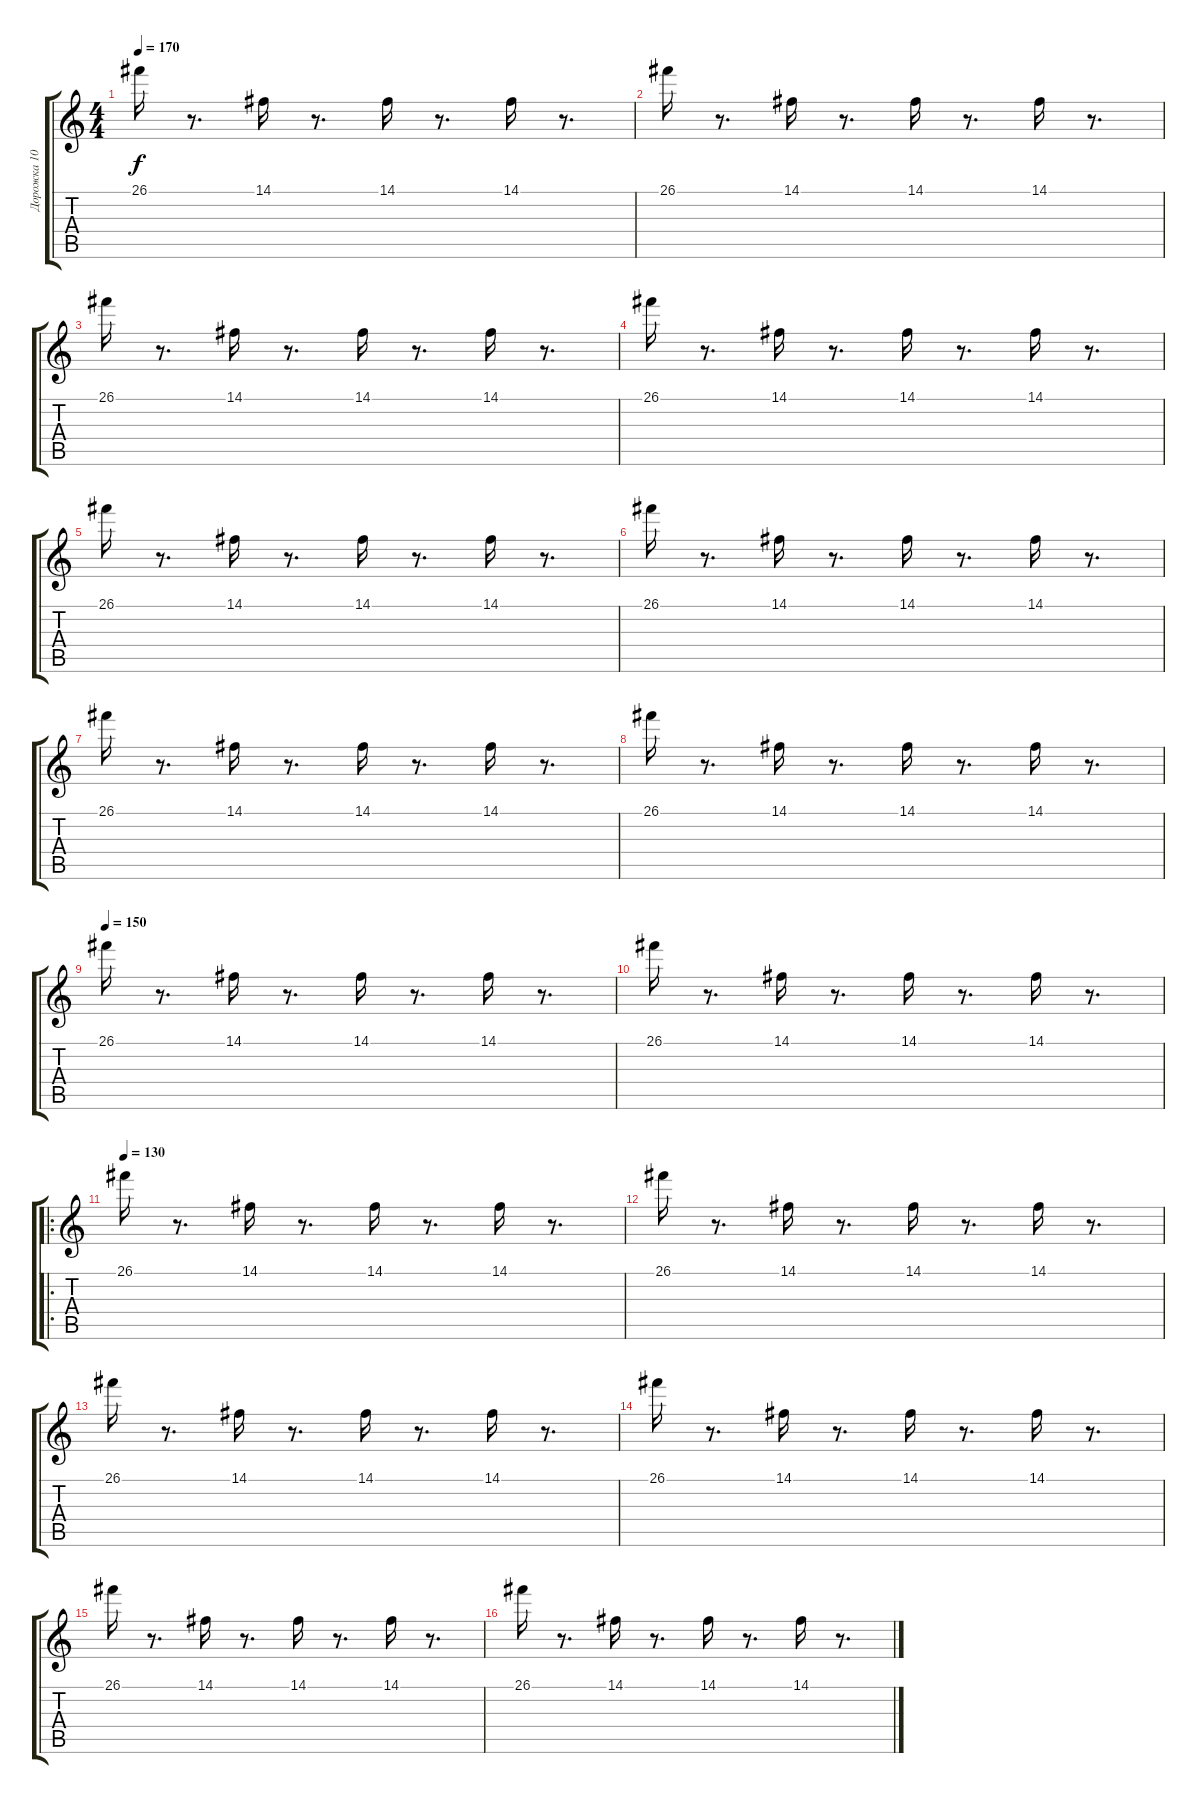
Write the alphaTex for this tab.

\track ("Дорожка 10" "Дорожка 10") {mute instrument pad3polysynth}
\staff {score tabs}
\tuning (E4 B3 G3 D3 A2 E2) {hide}
\ts (4 4)
\tempo 170
\clef g2
\ks c
26.1.16{dy f} r.8{d} 14.1.16 r.8{d} 14.1.16 r.8{d} 14.1.16 r.8{d} |
26.1.16 r.8{d} 14.1.16 r.8{d} 14.1.16 r.8{d} 14.1.16 r.8{d} |
26.1.16 r.8{d} 14.1.16 r.8{d} 14.1.16 r.8{d} 14.1.16 r.8{d} |
26.1.16 r.8{d} 14.1.16 r.8{d} 14.1.16 r.8{d} 14.1.16 r.8{d} |
26.1.16 r.8{d} 14.1.16 r.8{d} 14.1.16 r.8{d} 14.1.16 r.8{d} |
26.1.16 r.8{d} 14.1.16 r.8{d} 14.1.16 r.8{d} 14.1.16 r.8{d} |
26.1.16 r.8{d} 14.1.16 r.8{d} 14.1.16 r.8{d} 14.1.16 r.8{d} |
26.1.16 r.8{d} 14.1.16 r.8{d} 14.1.16 r.8{d} 14.1.16 r.8{d} |
\tempo 150
26.1.16 r.8{d} 14.1.16 r.8{d} 14.1.16 r.8{d} 14.1.16 r.8{d} |
26.1.16 r.8{d} 14.1.16 r.8{d} 14.1.16 r.8{d} 14.1.16 r.8{d} |
\ro
\tempo 130
26.1.16 r.8{d} 14.1.16 r.8{d} 14.1.16 r.8{d} 14.1.16 r.8{d} |
26.1.16 r.8{d} 14.1.16 r.8{d} 14.1.16 r.8{d} 14.1.16 r.8{d} |
26.1.16 r.8{d} 14.1.16 r.8{d} 14.1.16 r.8{d} 14.1.16 r.8{d} |
26.1.16 r.8{d} 14.1.16 r.8{d} 14.1.16 r.8{d} 14.1.16 r.8{d} |
26.1.16 r.8{d} 14.1.16 r.8{d} 14.1.16 r.8{d} 14.1.16 r.8{d} |
26.1.16 r.8{d} 14.1.16 r.8{d} 14.1.16 r.8{d} 14.1.16 r.8{d}
